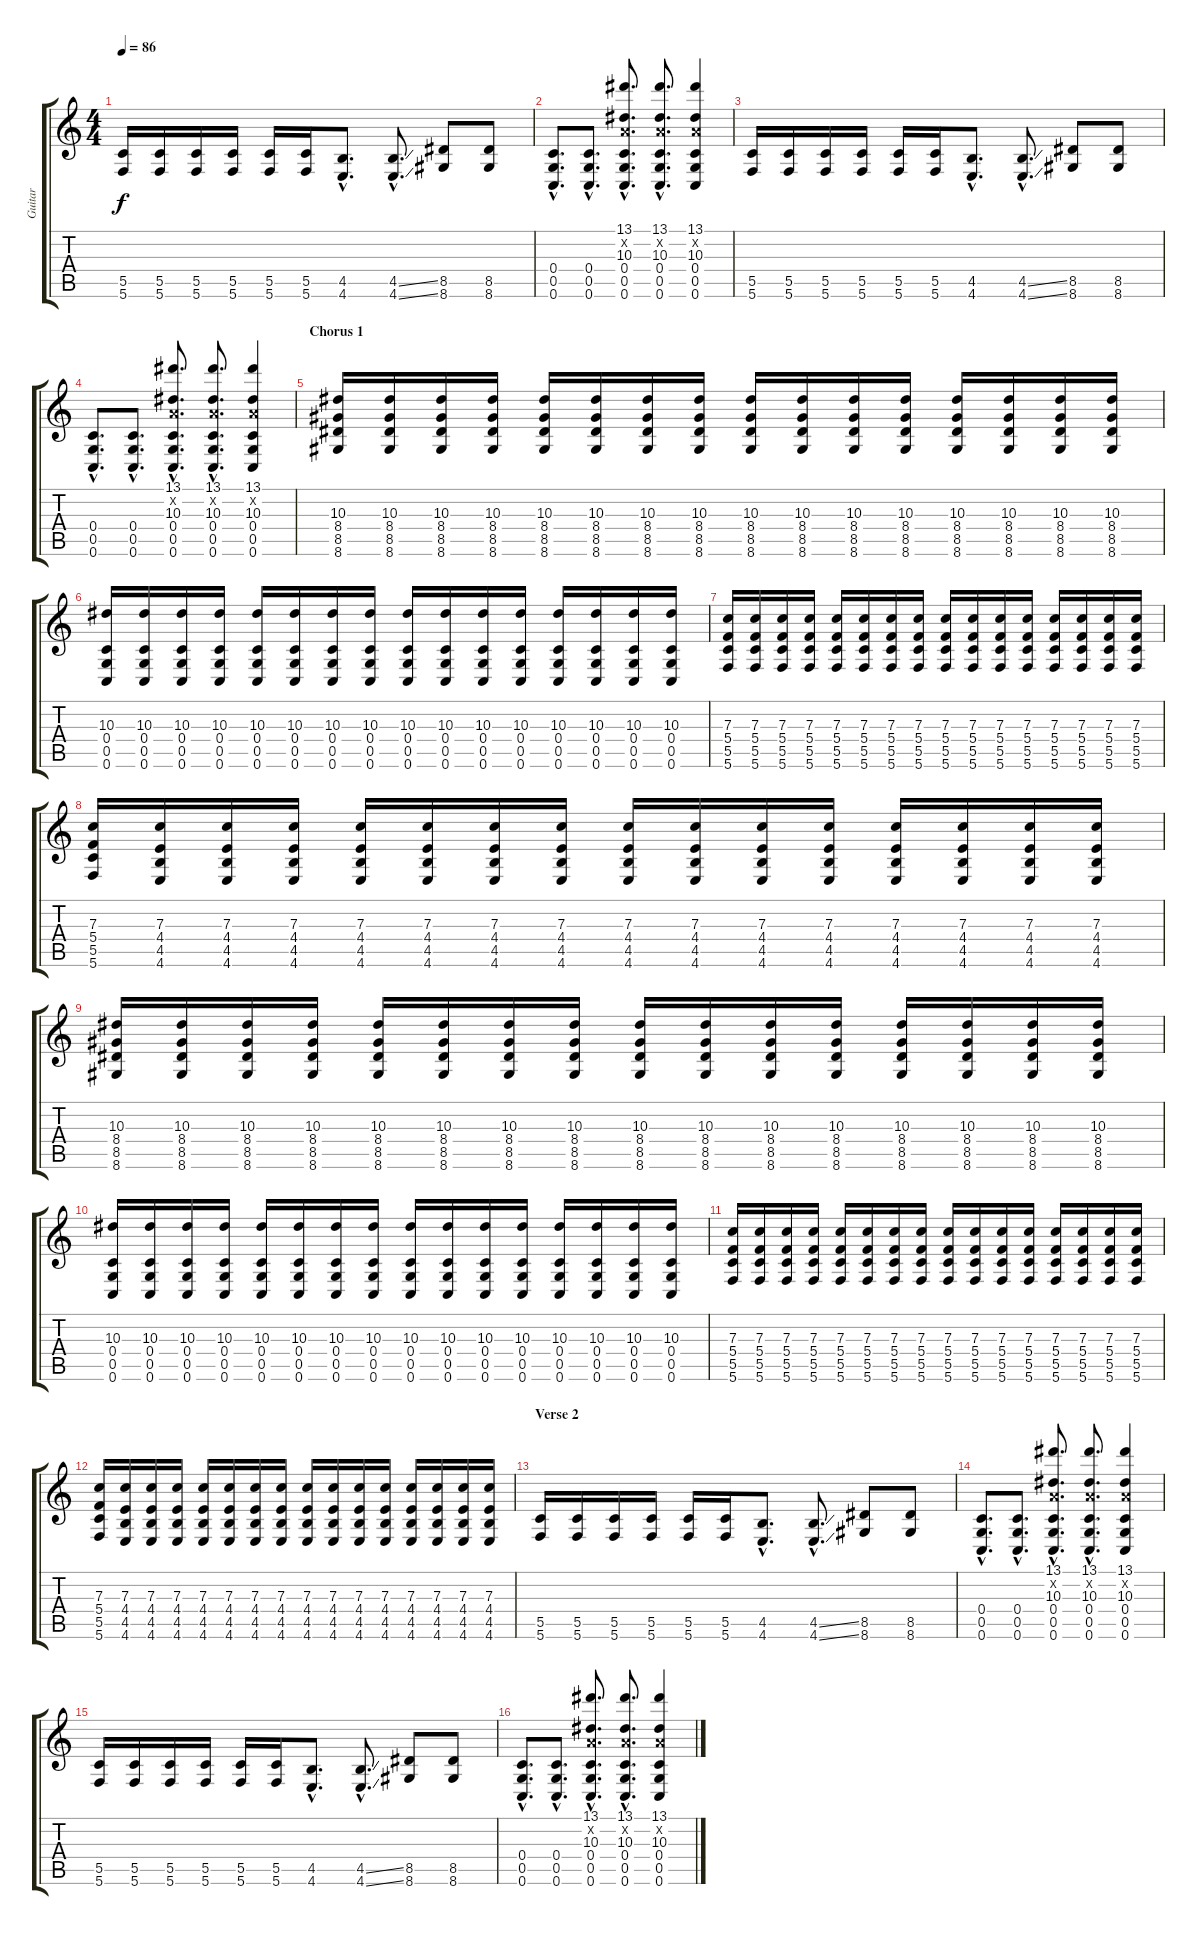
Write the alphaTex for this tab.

\track ("Guitar" "Guitar") {instrument distortionguitar}
\staff {score tabs}
\tuning (D4 A3 F3 C3 G2 C2) {hide}
\ts (4 4)
\tempo 86
\clef g2
\ks c
(5.5 5.6).16{dy f} (5.5 5.6).16 (5.5 5.6).16 (5.5 5.6).16 (5.5 5.6).16 (5.5 5.6).16 (4.5{hac} 4.6{hac}).8{d} (4.5{ss hac} 4.6{ss hac}).8{d} (8.5 8.6).8 (8.5 8.6).8 |
(0.4{hac} 0.5{hac} 0.6{hac}).8{d} (0.4{hac} 0.5{hac} 0.6{hac}).8{d} (13.1{hac} 0.2{hac x} 10.3{hac} 0.4{hac} 0.5{hac} 0.6{hac}).8{d} (13.1{hac} 0.2{hac x} 10.3{hac} 0.4{hac} 0.5{hac} 0.6{hac}).8{d} (13.1 0.2{x} 10.3 0.4 0.5 0.6).4 |
(5.5 5.6).16 (5.5 5.6).16 (5.5 5.6).16 (5.5 5.6).16 (5.5 5.6).16 (5.5 5.6).16 (4.5{hac} 4.6{hac}).8{d} (4.5{ss hac} 4.6{ss hac}).8{d} (8.5 8.6).8 (8.5 8.6).8 |
(0.4{hac} 0.5{hac} 0.6{hac}).8{d} (0.4{hac} 0.5{hac} 0.6{hac}).8{d} (13.1{hac} 0.2{hac x} 10.3{hac} 0.4{hac} 0.5{hac} 0.6{hac}).8{d} (13.1{hac} 0.2{hac x} 10.3{hac} 0.4{hac} 0.5{hac} 0.6{hac}).8{d} (13.1 0.2{x} 10.3 0.4 0.5 0.6).4 |
\section ("" "Chorus 1")
(10.3 8.4 8.5 8.6).16{balance 5} (10.3 8.4 8.5 8.6).16 (10.3 8.4 8.5 8.6).16 (10.3 8.4 8.5 8.6).16 (10.3 8.4 8.5 8.6).16 (10.3 8.4 8.5 8.6).16 (10.3 8.4 8.5 8.6).16 (10.3 8.4 8.5 8.6).16 (10.3 8.4 8.5 8.6).16 (10.3 8.4 8.5 8.6).16 (10.3 8.4 8.5 8.6).16 (10.3 8.4 8.5 8.6).16 (10.3 8.4 8.5 8.6).16 (10.3 8.4 8.5 8.6).16 (10.3 8.4 8.5 8.6).16 (10.3 8.4 8.5 8.6).16 |
(10.3 0.4 0.5 0.6).16 (10.3 0.4 0.5 0.6).16 (10.3 0.4 0.5 0.6).16 (10.3 0.4 0.5 0.6).16 (10.3 0.4 0.5 0.6).16 (10.3 0.4 0.5 0.6).16 (10.3 0.4 0.5 0.6).16 (10.3 0.4 0.5 0.6).16 (10.3 0.4 0.5 0.6).16 (10.3 0.4 0.5 0.6).16 (10.3 0.4 0.5 0.6).16 (10.3 0.4 0.5 0.6).16 (10.3 0.4 0.5 0.6).16 (10.3 0.4 0.5 0.6).16 (10.3 0.4 0.5 0.6).16 (10.3 0.4 0.5 0.6).16 |
(7.3 5.4 5.5 5.6).16 (7.3 5.4 5.5 5.6).16 (7.3 5.4 5.5 5.6).16 (7.3 5.4 5.5 5.6).16 (7.3 5.4 5.5 5.6).16 (7.3 5.4 5.5 5.6).16 (7.3 5.4 5.5 5.6).16 (7.3 5.4 5.5 5.6).16 (7.3 5.4 5.5 5.6).16 (7.3 5.4 5.5 5.6).16 (7.3 5.4 5.5 5.6).16 (7.3 5.4 5.5 5.6).16 (7.3 5.4 5.5 5.6).16 (7.3 5.4 5.5 5.6).16 (7.3 5.4 5.5 5.6).16 (7.3 5.4 5.5 5.6).16 |
(7.3 5.4 5.5 5.6).16 (7.3 4.4 4.5 4.6).16 (7.3 4.4 4.5 4.6).16 (7.3 4.4 4.5 4.6).16 (7.3 4.4 4.5 4.6).16 (7.3 4.4 4.5 4.6).16 (7.3 4.4 4.5 4.6).16 (7.3 4.4 4.5 4.6).16 (7.3 4.4 4.5 4.6).16 (7.3 4.4 4.5 4.6).16 (7.3 4.4 4.5 4.6).16 (7.3 4.4 4.5 4.6).16 (7.3 4.4 4.5 4.6).16 (7.3 4.4 4.5 4.6).16 (7.3 4.4 4.5 4.6).16 (7.3 4.4 4.5 4.6).16 |
(10.3 8.4 8.5 8.6).16 (10.3 8.4 8.5 8.6).16 (10.3 8.4 8.5 8.6).16 (10.3 8.4 8.5 8.6).16 (10.3 8.4 8.5 8.6).16 (10.3 8.4 8.5 8.6).16 (10.3 8.4 8.5 8.6).16 (10.3 8.4 8.5 8.6).16 (10.3 8.4 8.5 8.6).16 (10.3 8.4 8.5 8.6).16 (10.3 8.4 8.5 8.6).16 (10.3 8.4 8.5 8.6).16 (10.3 8.4 8.5 8.6).16 (10.3 8.4 8.5 8.6).16 (10.3 8.4 8.5 8.6).16 (10.3 8.4 8.5 8.6).16 |
(10.3 0.4 0.5 0.6).16 (10.3 0.4 0.5 0.6).16 (10.3 0.4 0.5 0.6).16 (10.3 0.4 0.5 0.6).16 (10.3 0.4 0.5 0.6).16 (10.3 0.4 0.5 0.6).16 (10.3 0.4 0.5 0.6).16 (10.3 0.4 0.5 0.6).16 (10.3 0.4 0.5 0.6).16 (10.3 0.4 0.5 0.6).16 (10.3 0.4 0.5 0.6).16 (10.3 0.4 0.5 0.6).16 (10.3 0.4 0.5 0.6).16 (10.3 0.4 0.5 0.6).16 (10.3 0.4 0.5 0.6).16 (10.3 0.4 0.5 0.6).16 |
(7.3 5.4 5.5 5.6).16 (7.3 5.4 5.5 5.6).16 (7.3 5.4 5.5 5.6).16 (7.3 5.4 5.5 5.6).16 (7.3 5.4 5.5 5.6).16 (7.3 5.4 5.5 5.6).16 (7.3 5.4 5.5 5.6).16 (7.3 5.4 5.5 5.6).16 (7.3 5.4 5.5 5.6).16 (7.3 5.4 5.5 5.6).16 (7.3 5.4 5.5 5.6).16 (7.3 5.4 5.5 5.6).16 (7.3 5.4 5.5 5.6).16 (7.3 5.4 5.5 5.6).16 (7.3 5.4 5.5 5.6).16 (7.3 5.4 5.5 5.6).16 |
(7.3 5.4 5.5 5.6).16 (7.3 4.4 4.5 4.6).16 (7.3 4.4 4.5 4.6).16 (7.3 4.4 4.5 4.6).16 (7.3 4.4 4.5 4.6).16 (7.3 4.4 4.5 4.6).16 (7.3 4.4 4.5 4.6).16 (7.3 4.4 4.5 4.6).16 (7.3 4.4 4.5 4.6).16 (7.3 4.4 4.5 4.6).16 (7.3 4.4 4.5 4.6).16 (7.3 4.4 4.5 4.6).16 (7.3 4.4 4.5 4.6).16 (7.3 4.4 4.5 4.6).16 (7.3 4.4 4.5 4.6).16 (7.3 4.4 4.5 4.6).16 |
\section ("" "Verse 2")
(5.5 5.6).16{balance 8} (5.5 5.6).16 (5.5 5.6).16 (5.5 5.6).16 (5.5 5.6).16 (5.5 5.6).16 (4.5{hac} 4.6{hac}).8{d} (4.5{ss hac} 4.6{ss hac}).8{d} (8.5 8.6).8 (8.5 8.6).8 |
(0.4{hac} 0.5{hac} 0.6{hac}).8{d} (0.4{hac} 0.5{hac} 0.6{hac}).8{d} (13.1{hac} 0.2{hac x} 10.3{hac} 0.4{hac} 0.5{hac} 0.6{hac}).8{d} (13.1{hac} 0.2{hac x} 10.3{hac} 0.4{hac} 0.5{hac} 0.6{hac}).8{d} (13.1 0.2{x} 10.3 0.4 0.5 0.6).4 |
(5.5 5.6).16 (5.5 5.6).16 (5.5 5.6).16 (5.5 5.6).16 (5.5 5.6).16 (5.5 5.6).16 (4.5{hac} 4.6{hac}).8{d} (4.5{ss hac} 4.6{ss hac}).8{d} (8.5 8.6).8 (8.5 8.6).8 |
(0.4{hac} 0.5{hac} 0.6{hac}).8{d} (0.4{hac} 0.5{hac} 0.6{hac}).8{d} (13.1{hac} 0.2{hac x} 10.3{hac} 0.4{hac} 0.5{hac} 0.6{hac}).8{d} (13.1{hac} 0.2{hac x} 10.3{hac} 0.4{hac} 0.5{hac} 0.6{hac}).8{d} (13.1 0.2{x} 10.3 0.4 0.5 0.6).4
